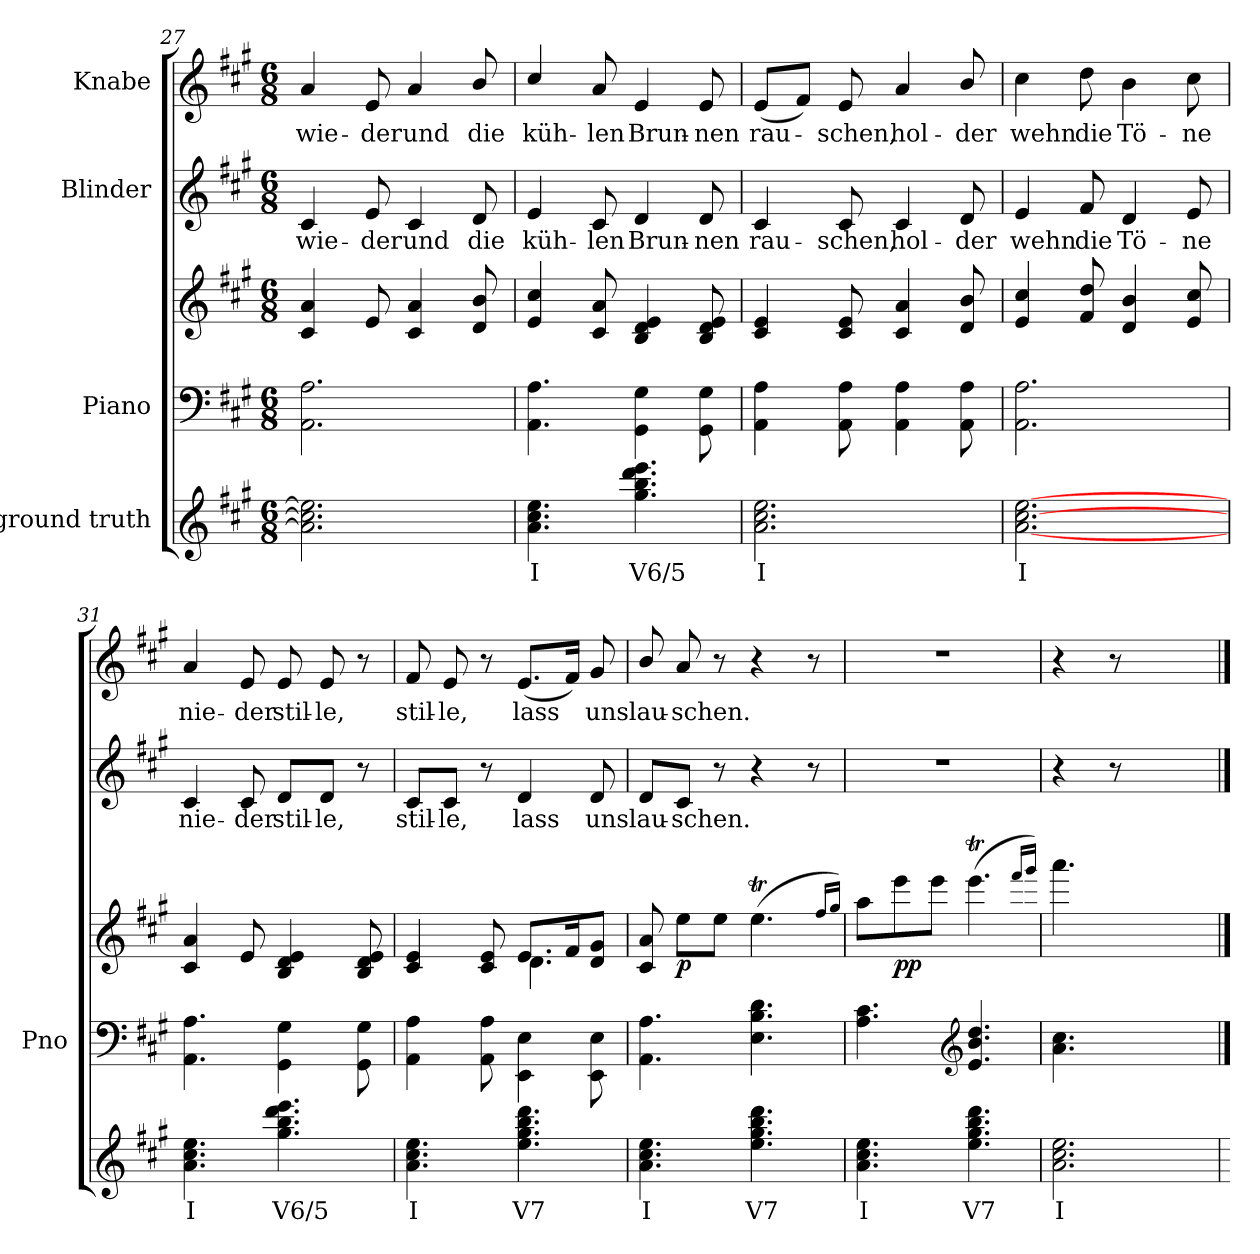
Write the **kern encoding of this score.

**kern	**text	**kern	**kern	**dynam	**kern	**text	**kern	**text
*part4	*part4	*part3	*part3	*part3	*part2	*part2	*part1	*part1
*staff5	*staff5	*staff4	*staff3	*staff3/4	*staff2	*staff2	*staff1	*staff1
*I"ground truth	*	*I"Piano	*	*	*I"Blinder	*	*I"Knabe	*
*	*	*I'Pno	*	*	*	*	*	*
*	*	*clefF4	*clefG2	*	*clefG2	*	*clefG2	*
*k[f#c#g#]	*	*k[f#c#g#]	*k[f#c#g#]	*	*k[f#c#g#]	*	*k[f#c#g#]	*
*M6/8	*	*M6/8	*M6/8	*	*M6/8	*	*M6/8	*
=27	=27	=27	=27	=27	=27	=27	=27	=27
!	!	!	!	!	!	!LO:LY:b	!	!
!	!	!	!	!	!	!	!	!LO:LY:b
2.a] 2.cc#] 2.ee]	.	2.AA\ 2.A\	4c#/ 4a/	.	4c#/	wie-	4a/	wie-
!	!	!	!	!	!	!LO:LY:b	!	!
!	!	!	!	!	!	!	!	!LO:LY:b
.	.	.	8e/	.	8e/	-der	8e/	-der
!	!	!	!	!	!	!LO:LY:b	!	!
!	!	!	!	!	!	!	!	!LO:LY:b
.	.	.	4c#/ 4a/	.	4c#/	und	4a/	und
!	!	!	!	!	!	!LO:LY:b	!	!
!	!	!	!	!	!	!	!	!LO:LY:b
.	.	.	8d/ 8b/	.	8d/	die	8b/	die
=28	=28	=28	=28	=28	=28	=28	=28	=28
!	!	!	!	!	!	!LO:LY:b	!	!
!	!	!	!	!	!	!	!	!LO:LY:b
4.a 4.cc# 4.ee	I	4.AA\ 4.A\	4e/ 4cc#/	.	4e/	küh-	4cc#/	küh-
!	!	!	!	!	!	!LO:LY:b	!	!
!	!	!	!	!	!	!	!	!LO:LY:b
.	.	.	8c#/ 8a/	.	8c#/	-len	8a/	-len
!	!	!	!	!	!	!LO:LY:b	!	!
!	!	!	!	!	!	!	!	!LO:LY:b
4.gg# 4.bb 4.ddd 4.eee	V6/5	4GG#\ 4G#\	4B/ 4d/ 4e/	.	4d/	Brun-	4e/	Brun-
!	!	!	!	!	!	!LO:LY:b	!	!
!	!	!	!	!	!	!	!	!LO:LY:b
.	.	8GG#\ 8G#\	8B/ 8d/ 8e/	.	8d/	-nen	8e/	-nen
=29	=29	=29	=29	=29	=29	=29	=29	=29
!	!	!	!	!	!	!LO:LY:b	!	!
!	!	!	!	!	!	!	!	!LO:LY:b
2.a 2.cc# 2.ee	I	4AA\ 4A\	4c#/ 4e/	.	4c#/	rau-	(<8e/L	rau-
.	.	.	.	.	.	.	8f#/J)	.
!	!	!	!	!	!	!LO:LY:b	!	!
!	!	!	!	!	!	!	!	!LO:LY:b
.	.	8AA\ 8A\	8c#/ 8e/	.	8c#/	-schen,	8e/	-schen,
!	!	!	!	!	!	!LO:LY:b	!	!
!	!	!	!	!	!	!	!	!LO:LY:b
.	.	4AA\ 4A\	4c#/ 4a/	.	4c#/	hol-	4a/	hol-
!	!	!	!	!	!	!LO:LY:b	!	!
!	!	!	!	!	!	!	!	!LO:LY:b
.	.	8AA\ 8A\	8d/ 8b/	.	8d/	-der	8b/	-der
=30	=30	=30	=30	=30	=30	=30	=30	=30
!	!	!	!	!	!	!LO:LY:b	!	!
!	!	!	!	!	!	!	!	!LO:LY:b
[2.a [2.cc# [2.ee	I	2.AA\ 2.A\	4e/ 4cc#/	.	4e/	wehn	4cc#\	wehn
!	!	!	!	!	!	!LO:LY:b	!	!
!	!	!	!	!	!	!	!	!LO:LY:b
.	.	.	8f#/ 8dd/	.	8f#/	die	8dd\	die
!	!	!	!	!	!	!LO:LY:b	!	!
!	!	!	!	!	!	!	!	!LO:LY:b
.	.	.	4d/ 4b/	.	4d/	Tö-	4b\	Tö-
!	!	!	!	!	!	!LO:LY:b	!	!
!	!	!	!	!	!	!	!	!LO:LY:b
.	.	.	8e/ 8cc#/	.	8e/	-ne	8cc#\	-ne
=31	=31	=31	=31	=31	=31	=31	=31	=31
!	!	!	!	!	!	!LO:LY:b	!	!
!	!	!	!	!	!	!	!	!LO:LY:b
4.a 4.cc# 4.ee	I	4.AA\ 4.A\	4c#/ 4a/	.	4c#/	nie-	4a/	nie-
!	!	!	!	!	!	!LO:LY:b	!	!
!	!	!	!	!	!	!	!	!LO:LY:b
.	.	.	8e/	.	8c#/	-der	8e/	-der
!	!	!	!	!	!	!LO:LY:b	!	!
!	!	!	!	!	!	!	!	!LO:LY:b
4.gg# 4.bb 4.ddd 4.eee	V6/5	4GG#\ 4G#\	4B/ 4d/ 4e/	.	8d/L	stil-	8e/	stil-
!	!	!	!	!	!	!LO:LY:b	!	!
!	!	!	!	!	!	!	!	!LO:LY:b
.	.	.	.	.	8d/J	-le,	8e/	-le,
.	.	8GG#\ 8G#\	8B/ 8d/ 8e/	.	8r	.	8r	.
=32	=32	=32	=32	=32	=32	=32	=32	=32
*	*	*	*^	*	*	*	*	*
!	!	!	!	!	!	!	!LO:LY:b	!	!
!	!	!	!	!	!	!	!	!	!LO:LY:b
4.a 4.cc# 4.ee	I	4AA\ 4A\	4c#/ 4e/	4.ryy	.	8c#/L	stil-	8f#/	stil-
!	!	!	!	!	!	!	!LO:LY:b	!	!
!	!	!	!	!	!	!	!	!	!LO:LY:b
.	.	.	.	.	.	8c#/J	-le,	8e/	-le,
.	.	8AA\ 8A\	8c#/ 8e/	.	.	8r	.	8r	.
!	!	!	!	!	!	!	!LO:LY:b	!	!
!	!	!	!	!	!	!	!	!	!LO:LY:b
4.ee 4.gg# 4.bb 4.ddd	V7	4EE\ 4E\	8.e/L	4.d\	.	4d/	lass	(<8.e/L	lass
.	.	.	16f#/K	.	.	.	.	16f#/Jk)	.
!	!	!	!	!	!	!	!LO:LY:b	!	!
!	!	!	!	!	!	!	!	!	!LO:LY:b
.	.	8EE\ 8E\	8d/ 8g#/J	.	.	8d/	uns	8g#/	uns
*	*	*	*v	*v	*	*	*	*	*
=33	=33	=33	=33	=33	=33	=33	=33	=33
!	!	!	!	!	!	!LO:LY:b	!	!
!	!	!	!	!	!	!	!	!LO:LY:b
4.a 4.cc# 4.ee	I	4.AA\ 4.A\	8c#/ 8a/	.	8d/L	lau-	8b/	lau-
!	!	!	!	!	!	!LO:LY:b	!	!
!	!	!	!	!LO:DY:b	!	!	!	!LO:LY:b
.	.	.	8ee\L	p	8c#/J	-schen.	8a/	-schen.
.	.	.	8ee\J	.	8r	.	8r	.
4.ee 4.gg# 4.bb 4.ddd	V7	4.E\ 4.B\ 4.d\	(<4.eeT\	.	4r	.	4r	.
.	.	.	.	.	8r	.	8r	.
.	.	.	16qff#/LL	.	.	.	.	.
.	.	.	16qgg#/JJ)	.	.	.	.	.
=34	=34	=34	=34	=34	=34	=34	=34	=34
4.a 4.cc# 4.ee	I	4.A\ 4.c#\	8aa\L	.	2.r	.	2.r	.
!	!	!	!	!LO:DY:b	!	!	!	!
.	.	.	8eee\	pp	.	.	.	.
.	.	.	8eee\J	.	.	.	.	.
*	*	*clefG2	*	*	*	*	*	*
4.ee 4.gg# 4.bb 4.ddd	V7	4.e/ 4.b/ 4.dd/	(<4.eeeT\	.	.	.	.	.
.	.	.	16qfff#/LL	.	.	.	.	.
.	.	.	16qggg#/JJ)	.	.	.	.	.
=35	=35	=35	=35	=35	=35	=35	=35	=35
2.a 2.cc# 2.ee	I	4.a\ 4.cc#\	4.aaa\	.	4r	.	4r	.
.	.	.	.	.	8r	.	8r	.
.	.	4.ryy	4.ryy	.	4.ryy	.	4.ryy	.
=	==	==	==	==	==	==	==	==
*-	*-	*-	*-	*-	*-	*-	*-	*-
